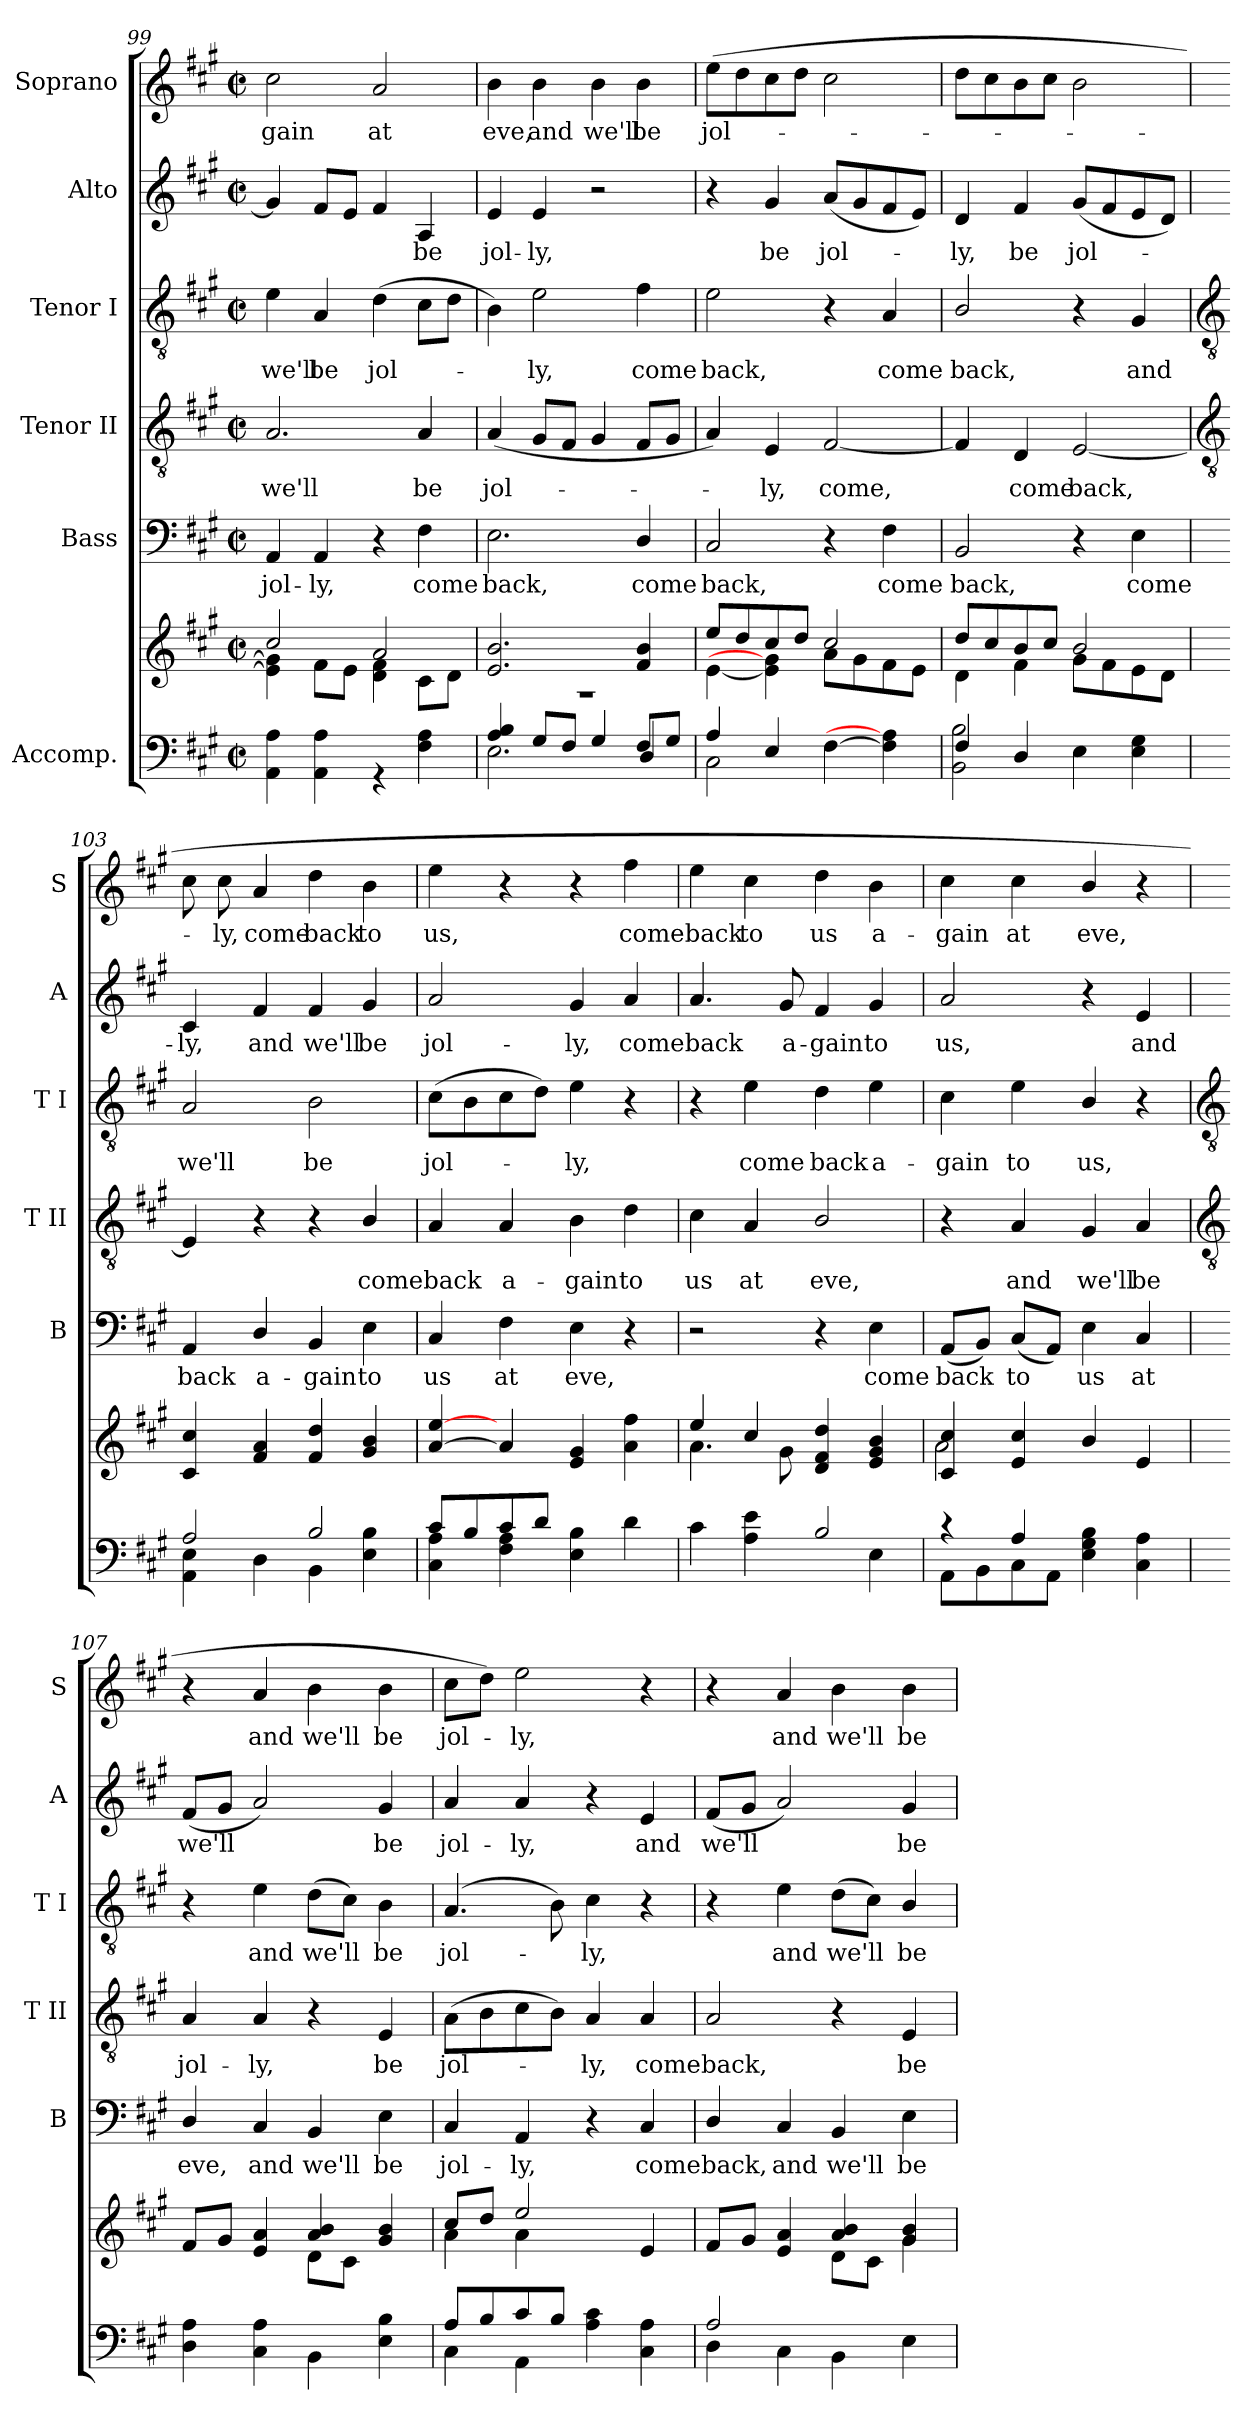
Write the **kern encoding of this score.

**kern	**kern	**kern	**text	**kern	**text	**kern	**text	**kern	**text	**kern	**text
*part6	*part6	*part5	*part5	*part4	*part4	*part3	*part3	*part2	*part2	*part1	*part1
*staff7	*staff6	*staff5	*staff5	*staff4	*staff4	*staff3	*staff3	*staff2	*staff2	*staff1	*staff1
*I"Accomp.	*	*I"Bass	*	*I"Tenor II	*	*I"Tenor I	*	*I"Alto	*	*I"Soprano	*
*	*	*I'B	*	*I'T II	*	*I'T I	*	*I'A	*	*I'S	*
!!LO:LB:g=z
*clefF4	*clefG2	*clefF4	*	*clefGv2	*	*clefGv2	*	*clefG2	*	*clefG2	*
*k[f#c#g#]	*k[f#c#g#]	*k[f#c#g#]	*	*k[f#c#g#]	*	*k[f#c#g#]	*	*k[f#c#g#]	*	*k[f#c#g#]	*
*A:	*A:	*A:	*	*A:	*	*A:	*	*A:	*	*A:	*
*M2/2	*M2/2	*M2/2	*	*M2/2	*	*M2/2	*	*M2/2	*	*M2/2	*
*met(c|)	*met(c|)	*met(c|)	*	*met(c|)	*	*met(c|)	*	*met(c|)	*	*met(c|)	*
=99	=99	=99	=99	=99	=99	=99	=99	=99	=99	=99	=99
*^	*^	*	*	*	*	*	*	*	*	*	*
!	!	!	!	!	!LO:LY:b	!	!LO:LY:b	!	!LO:LY:b	!	!	!	!LO:LY:b
1ryy	4AA\ 4A\	2cc#/	4e\] 4g#\]	4AA	jol-	2.A	we'll	4e	we'll	4g#]	.	2cc#	gain
!	!	!	!	!	!LO:LY:b	!	!	!	!LO:LY:b	!	!	!	!
.	4AA\ 4A\	.	8f#\L	4AA	-ly,	.	.	4A	be	8f#L	.	.	.
.	.	.	8e\J	.	.	.	.	.	.	8eJ	.	.	.
!	!	!	!	!	!	!	!	!	!LO:LY:b	!	!	!	!LO:LY:b
.	4r	2a/	4d\ 4f#\	4r	.	.	.	(>4d	jol-	4f#	.	2a	at
!	!	!	!	!	!LO:LY:b	!	!LO:LY:b	!	!	!	!LO:LY:b	!	!
.	4F#\ 4A\	.	8c#\L	4F#	come	4A	be	8c#L	.	4A	be	.	.
.	.	.	8d\J	.	.	.	.	8dJ	.	.	.	.	.
=100	=100	=100	=100	=100	=100	=100	=100	=100	=100	=100	=100	=100	=100
!	!	!	!	!	!LO:LY:b	!	!LO:LY:b	!	!	!	!LO:LY:b	!	!LO:LY:b
4A/ 4B/	2.E\	2.e/ 2.b/	1r	2.E	back,	(<4A	jol-	4B)	.	4e	jol-	4b	eve,
!	!	!	!	!	!	!	!	!	!LO:LY:b	!	!LO:LY:b	!	!LO:LY:b
8G#/L	.	.	.	.	.	8G#L	.	2e	ly,	4e	-ly,	4b	and
8F#/J	.	.	.	.	.	8F#J	.	.	.	.	.	.	.
!	!	!	!	!	!	!	!	!	!	!	!	!	!LO:LY:b
4G#/	.	.	.	.	.	4G#	.	.	.	2r	.	4b	we'll
!	!	!	!	!	!LO:LY:b	!	!	!	!LO:LY:b	!	!	!	!LO:LY:b
8F#/L	4D/	4f#/ 4b/	.	4D/	come	8F#L	.	4f#	come	.	.	4b	be
8G#/J	.	.	.	.	.	8G#J	.	.	.	.	.	.	.
=101	=101	=101	=101	=101	=101	=101	=101	=101	=101	=101	=101	=101	=101
!	!	!	!	!	!LO:LY:b	!	!	!	!LO:LY:b	!	!	!	!LO:LY:b
4A/	2C#\	8ee/L	[4e\	2C#	back,	4A)	.	2e	back,	4r	.	(>8eeL	jol-
.	.	8dd/	.	.	.	.	.	.	.	.	.	8dd	.
!	!	!	!	!	!	!	!LO:LY:b	!	!	!	!LO:LY:b	!	!
4E/	.	8cc#/	4e\] 4g#\]	.	.	4E	ly,	.	.	4g#	be	8cc#	.
.	.	8dd/J	.	.	.	.	.	.	.	.	.	8ddJ	.
!	!	!	!	!	!	!	!LO:LY:b	!	!	!	!LO:LY:b	!	!
2ryy	[4F#\	2cc#/	8a\L	4r	.	[2F#	come,	4r	.	(<8aL	jol-	2cc#	.
.	.	.	8g#\	.	.	.	.	.	.	8g#	.	.	.
!	!	!	!	!	!LO:LY:b	!	!	!	!LO:LY:b	!	!	!	!
.	4F#\] 4A\]	.	8f#\	4F#	come	.	.	4A	come	8f#	.	.	.
.	.	.	8e\J	.	.	.	.	.	.	8eJ)	.	.	.
=102	=102	=102	=102	=102	=102	=102	=102	=102	=102	=102	=102	=102	=102
!	!	!	!	!	!LO:LY:b	!	!	!	!LO:LY:b	!	!LO:LY:b	!	!
4F#/	2BB\ 2B\	8dd/L	4d\	2BB	back,	4F#]	.	2B/	back,	4d	ly,	8ddL	.
.	.	8cc#/	.	.	.	.	.	.	.	.	.	8cc#	.
!	!	!	!	!	!	!	!LO:LY:b	!	!	!	!LO:LY:b	!	!
4D/	.	8b/	4f#\	.	.	4D	come	.	.	4f#	be	8b	.
.	.	8cc#/J	.	.	.	.	.	.	.	.	.	8cc#J	.
!	!	!	!	!	!	!	!LO:LY:b	!	!	!	!LO:LY:b	!	!
2ryy	4E\	2b/	8g#\L	4r	.	[2E	back,	4r	.	(<8g#L	jol-	2b	.
.	.	.	8f#\	.	.	.	.	.	.	8f#	.	.	.
!	!	!	!	!	!LO:LY:b	!	!	!	!LO:LY:b	!	!	!	!
.	4E\ 4G#\	.	8e\	4E	come	.	.	4G#	and	8e	.	.	.
.	.	.	8d\J	.	.	.	.	.	.	8dJ)	.	.	.
!!LO:LB:g=z
=103	=103	=103	=103	=103	=103	=103	=103	=103	=103	=103	=103	=103	=103
*	*	*	*	*	*	*clefGv2	*	*clefGv2	*	*	*	*	*
!	!	!	!	!	!LO:LY:b	!	!	!	!LO:LY:b	!	!LO:LY:b	!	!
2A/	4AA\ 4E\	4c#/ 4cc#/	1ryy	4AA	back	4E]	.	2A	we'll	4c#	ly,	8cc#	.
!	!	!	!	!	!	!	!	!	!	!	!	!	!LO:LY:b
.	.	.	.	.	.	.	.	.	.	.	.	8cc#	ly,
!	!	!	!	!	!LO:LY:b	!	!	!	!	!	!LO:LY:b	!	!LO:LY:b
.	4D\	4f#/ 4a/	.	4D/	a-	4r	.	.	.	4f#	and	4a	come
!	!	!	!	!	!LO:LY:b	!	!	!	!LO:LY:b	!	!LO:LY:b	!	!LO:LY:b
2B/	4BB\	4f#/ 4dd/	.	4BB	-gain	4r	.	2B	be	4f#	we'll	4dd	back
!	!	!	!	!	!LO:LY:b	!	!LO:LY:b	!	!	!	!LO:LY:b	!	!LO:LY:b
.	4E\ 4B\	4g#/ 4b/	.	4E	to	4B/	come	.	.	4g#	be	4b	to
=104	=104	=104	=104	=104	=104	=104	=104	=104	=104	=104	=104	=104	=104
!	!	!	!	!	!LO:LY:b	!	!LO:LY:b	!	!LO:LY:b	!	!LO:LY:b	!	!LO:LY:b
8c#/L	4C#\ 4A\	[4a/ [4ee/	1ryy	4C#	us	4A	back	(>8c#L	jol-	2a	jol-	4ee	us,
8B/	.	.	.	.	.	.	.	8B	.	.	.	.	.
!	!	!	!	!	!LO:LY:b	!	!LO:LY:b	!	!	!	!	!	!
8c#/	4F#\ 4A\	4a/]	.	4F#	at	4A	a-	8c#	.	.	.	4r	.
8d/J	.	.	.	.	.	.	.	8dJ)	.	.	.	.	.
!	!	!	!	!	!LO:LY:b	!	!LO:LY:b	!	!LO:LY:b	!	!LO:LY:b	!	!
2ryy	4E\ 4B\	4e/ 4g#/	.	4E	eve,	4B	-gain	4e	ly,	4g#	-ly,	4r	.
!	!	!	!	!	!	!	!LO:LY:b	!	!	!	!LO:LY:b	!	!LO:LY:b
.	4d\	4a\ 4ff#\	.	4r	.	4d	to	4r	.	4a	come	4ff#	come
=105	=105	=105	=105	=105	=105	=105	=105	=105	=105	=105	=105	=105	=105
!	!	!	!	!	!	!	!LO:LY:b	!	!	!	!LO:LY:b	!	!LO:LY:b
2ryy	4c#\	4ee/	4.a\	2r	.	4c#	us	4r	.	4.a	back	4ee	back
!	!	!	!	!	!	!	!LO:LY:b	!	!LO:LY:b	!	!	!	!LO:LY:b
.	4A\ 4e\	4cc#/	.	.	.	4A	at	4e	come	.	.	4cc#	to
!	!	!	!	!	!	!	!	!	!	!	!LO:LY:b	!	!
.	.	.	8g#\	.	.	.	.	.	.	8g#	a-	.	.
!	!	!	!	!	!	!	!LO:LY:b	!	!LO:LY:b	!	!LO:LY:b	!	!LO:LY:b
2B/	4ryy	4d/ 4f#/ 4dd/	2ryy	4r	.	2B/	eve,	4d	back	4f#	-gain	4dd	us
!	!	!	!	!	!LO:LY:b	!	!	!	!LO:LY:b	!	!LO:LY:b	!	!LO:LY:b
.	4E\	4e/ 4g#/ 4b/	.	4E	come	.	.	4e	a-	4g#	to	4b	a-
=106	=106	=106	=106	=106	=106	=106	=106	=106	=106	=106	=106	=106	=106
!	!	!	!	!	!LO:LY:b	!	!	!	!LO:LY:b	!	!LO:LY:b	!	!LO:LY:b
4r	8AA\L	4c#/ 4cc#/	2a\	(<8AAL	back	4r	.	4c#	-gain	2a	us,	4cc#	-gain
.	8BB\	.	.	8BBJ)	.	.	.	.	.	.	.	.	.
!	!	!	!	!	!LO:LY:b	!	!LO:LY:b	!	!LO:LY:b	!	!	!	!LO:LY:b
4A/	8C#\	4e/ 4cc#/	.	(<8C#L	to	4A	and	4e	to	.	.	4cc#	at
.	8AA\J	.	.	8AAJ)	.	.	.	.	.	.	.	.	.
!	!	!	!	!	!LO:LY:b	!	!LO:LY:b	!	!LO:LY:b	!	!	!	!LO:LY:b
2ryy	4E\ 4G#\ 4B\	4b/	2ryy	4E	us	4G#	we'll	4B/	us,	4r	.	4b/	eve,
!	!	!	!	!	!LO:LY:b	!	!LO:LY:b	!	!	!	!LO:LY:b	!	!
.	4C#\ 4A\	4e/	.	4C#	at	4A	be	4r	.	4e	and	4r	.
!!LO:LB:g=z
=107	=107	=107	=107	=107	=107	=107	=107	=107	=107	=107	=107	=107	=107
*	*	*	*	*	*	*clefGv2	*	*clefGv2	*	*	*	*	*
!	!	!	!	!	!LO:LY:b	!	!LO:LY:b	!	!	!	!LO:LY:b	!	!
1ryy	4D\ 4A\	8f#/L	2ryy	4D/	eve,	4A	jol-	4r	.	(<8f#L	we'll	4r	.
.	.	8g#/J	.	.	.	.	.	.	.	8g#J	.	.	.
!	!	!	!	!	!LO:LY:b	!	!LO:LY:b	!	!LO:LY:b	!	!	!	!LO:LY:b
.	4C#\ 4A\	4e/ 4a/	.	4C#	and	4A	-ly,	4e	and	2a)	.	4a	and
!	!	!	!	!	!LO:LY:b	!	!	!	!LO:LY:b	!	!	!	!LO:LY:b
.	4BB\	4a/ 4b/	8d\L	4BB	we'll	4r	.	(>8dL	we'll	.	.	4b	we'll
.	.	.	8c#\J	.	.	.	.	8c#J)	.	.	.	.	.
!	!	!	!	!	!LO:LY:b	!	!LO:LY:b	!	!LO:LY:b	!	!LO:LY:b	!	!LO:LY:b
.	4E\ 4B\	4g#/ 4b/	4ryy	4E	be	4E	be	4B	be	4g#	be	4b	be
=108	=108	=108	=108	=108	=108	=108	=108	=108	=108	=108	=108	=108	=108
!	!	!	!	!	!LO:LY:b	!	!LO:LY:b	!	!LO:LY:b	!	!LO:LY:b	!	!LO:LY:b
8A/L	4C#\	8cc#/L	4a\	4C#	jol-	(>8AL	jol-	(<4.A	jol-	4a	jol-	8cc#L	jol-
8B/	.	8dd/J	.	.	.	8B	.	.	.	.	.	8ddJ)	.
!	!	!	!	!	!LO:LY:b	!	!	!	!	!	!LO:LY:b	!	!LO:LY:b
8c#/	4AA\	2ee/	4a\	4AA	-ly,	8c#	.	.	.	4a	-ly,	2ee	ly,
8B/J	.	.	.	.	.	8BJ)	.	8B)	.	.	.	.	.
!	!	!	!	!	!	!	!LO:LY:b	!	!LO:LY:b	!	!	!	!
2ryy	4A\ 4c#\	.	2ryy	4r	.	4A	ly,	4c#	ly,	4r	.	.	.
!	!	!	!	!	!LO:LY:b	!	!LO:LY:b	!	!	!	!LO:LY:b	!	!
.	4C#\ 4A\	4e/	.	4C#	come	4A	come	4r	.	4e	and	4r	.
=109	=109	=109	=109	=109	=109	=109	=109	=109	=109	=109	=109	=109	=109
!	!	!	!	!	!LO:LY:b	!	!LO:LY:b	!	!	!	!LO:LY:b	!	!
2A/	4D\	8f#/L	2ryy	4D/	back,	2A	back,	4r	.	(<8f#L	we'll	4r	.
.	.	8g#/J	.	.	.	.	.	.	.	8g#J	.	.	.
!	!	!	!	!	!LO:LY:b	!	!	!	!LO:LY:b	!	!	!	!LO:LY:b
.	4C#\	4e/ 4a/	.	4C#	and	.	.	4e	and	2a)	.	4a	and
!	!	!	!	!	!LO:LY:b	!	!	!	!LO:LY:b	!	!	!	!LO:LY:b
2ryy	4BB\	4a/ 4b/	8d\L	4BB	we'll	4r	.	(>8dL	we'll	.	.	4b	we'll
.	.	.	8c#\J	.	.	.	.	8c#J)	.	.	.	.	.
!	!	!	!	!	!LO:LY:b	!	!LO:LY:b	!	!LO:LY:b	!	!LO:LY:b	!	!LO:LY:b
.	4E\	4g#/ 4b/	4g#\	4E	be	4E	be	4B/	be	4g#	be	4b	be
*v	*v	*	*	*	*	*	*	*	*	*	*	*	*
*	*v	*v	*	*	*	*	*	*	*	*	*	*
=	=	=	=	=	=	=	=	=	=	=	=
*-	*-	*-	*-	*-	*-	*-	*-	*-	*-	*-	*-
